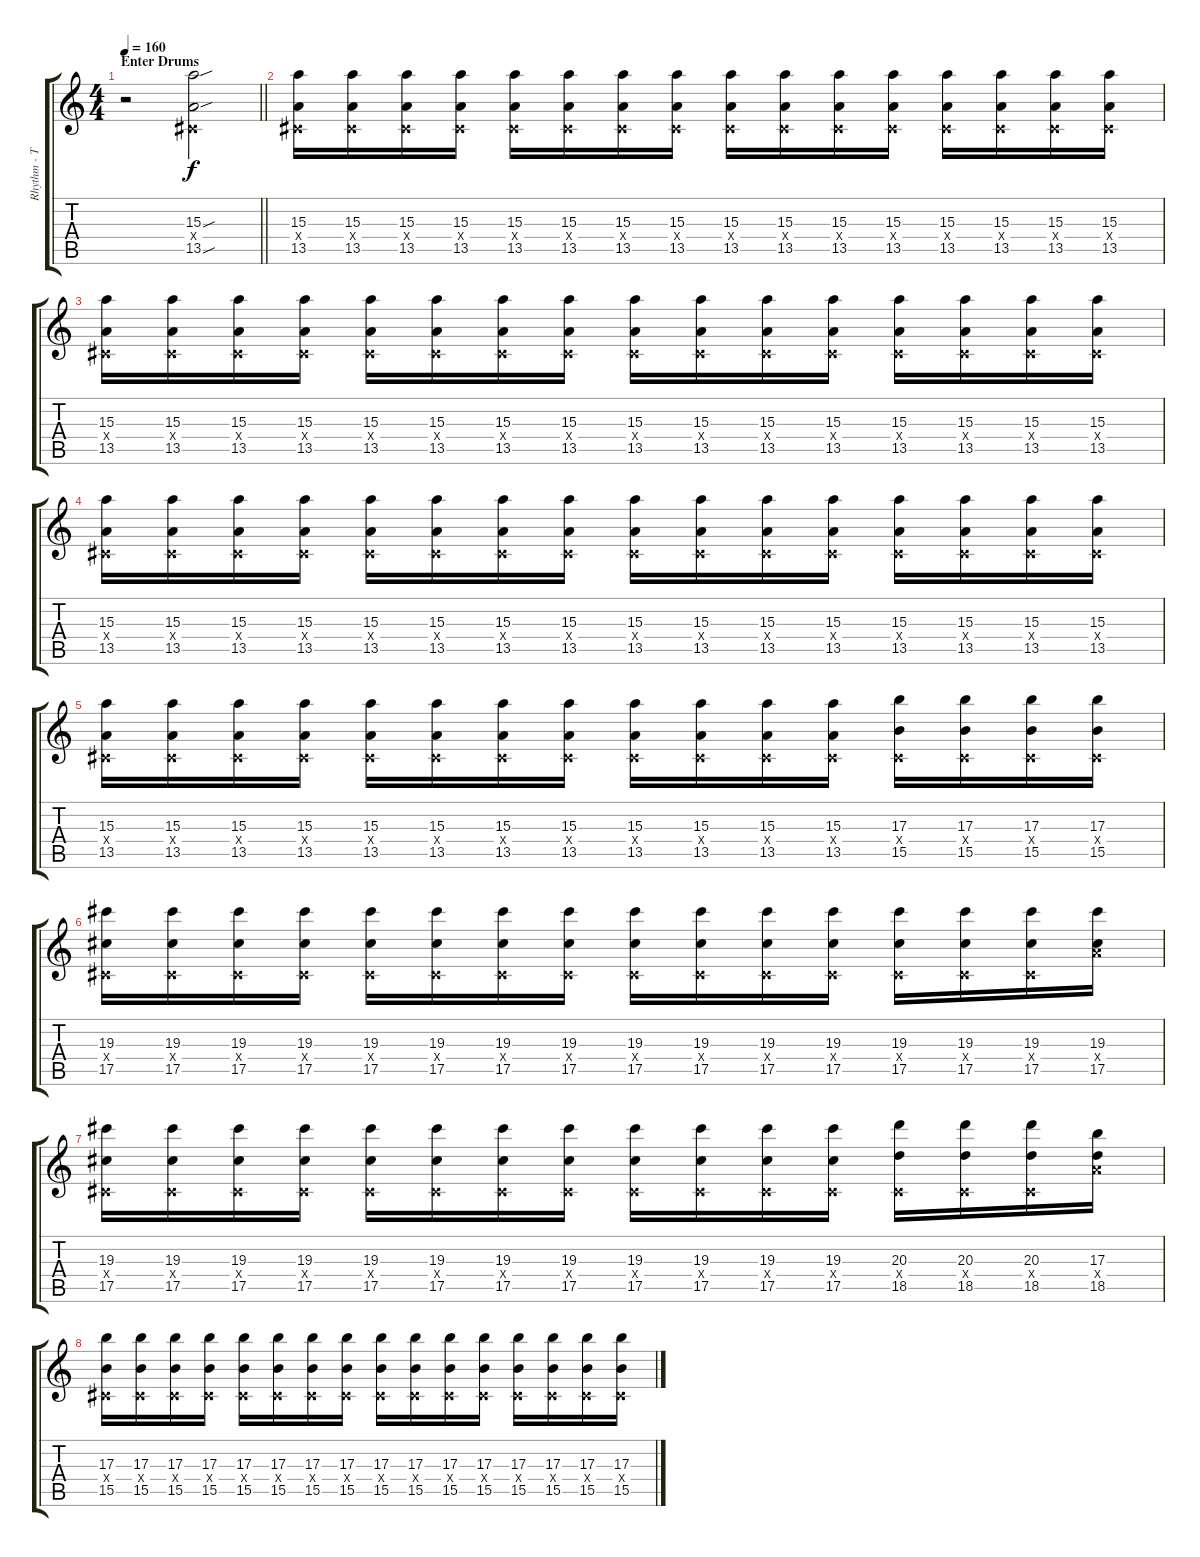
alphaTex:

\track ("Rhythm - Taylor York" "Rhythm - T") {instrument distortionguitar}
\staff {score tabs}
\tuning (Eb4 Bb3 Gb3 Db3 Ab2 Db2) {hide}
\ts (4 4)
\section ("" "Enter Drums")
\tempo 160
\clef g2
\barLineRight lightlight
\ks c
r.2{dy f} (15.3{sou} 0.4{x} 13.5{sou}).2{volume 14 instrument distortionguitar} |
(15.3 0.4{x} 13.5).16 (15.3 0.4{x} 13.5).16 (15.3 0.4{x} 13.5).16 (15.3 0.4{x} 13.5).16 (15.3 0.4{x} 13.5).16 (15.3 0.4{x} 13.5).16 (15.3 0.4{x} 13.5).16 (15.3 0.4{x} 13.5).16 (15.3 0.4{x} 13.5).16 (15.3 0.4{x} 13.5).16 (15.3 0.4{x} 13.5).16 (15.3 0.4{x} 13.5).16 (15.3 0.4{x} 13.5).16 (15.3 0.4{x} 13.5).16 (15.3 0.4{x} 13.5).16 (15.3 0.4{x} 13.5).16 |
(15.3 0.4{x} 13.5).16 (15.3 0.4{x} 13.5).16 (15.3 0.4{x} 13.5).16 (15.3 0.4{x} 13.5).16 (15.3 0.4{x} 13.5).16 (15.3 0.4{x} 13.5).16 (15.3 0.4{x} 13.5).16 (15.3 0.4{x} 13.5).16 (15.3 0.4{x} 13.5).16 (15.3 0.4{x} 13.5).16 (15.3 0.4{x} 13.5).16 (15.3 0.4{x} 13.5).16 (15.3 0.4{x} 13.5).16 (15.3 0.4{x} 13.5).16 (15.3 0.4{x} 13.5).16 (15.3 0.4{x} 13.5).16 |
(15.3 0.4{x} 13.5).16 (15.3 0.4{x} 13.5).16 (15.3 0.4{x} 13.5).16 (15.3 0.4{x} 13.5).16 (15.3 0.4{x} 13.5).16 (15.3 0.4{x} 13.5).16 (15.3 0.4{x} 13.5).16 (15.3 0.4{x} 13.5).16 (15.3 0.4{x} 13.5).16 (15.3 0.4{x} 13.5).16 (15.3 0.4{x} 13.5).16 (15.3 0.4{x} 13.5).16 (15.3 0.4{x} 13.5).16 (15.3 0.4{x} 13.5).16 (15.3 0.4{x} 13.5).16 (15.3 0.4{x} 13.5).16 |
(15.3 0.4{x} 13.5).16 (15.3 0.4{x} 13.5).16 (15.3 0.4{x} 13.5).16 (15.3 0.4{x} 13.5).16 (15.3 0.4{x} 13.5).16 (15.3 0.4{x} 13.5).16 (15.3 0.4{x} 13.5).16 (15.3 0.4{x} 13.5).16 (15.3 0.4{x} 13.5).16 (15.3 0.4{x} 13.5).16 (15.3 0.4{x} 13.5).16 (15.3 0.4{x} 13.5).16 (17.3 0.4{x} 15.5).16 (17.3 0.4{x} 15.5).16 (17.3 0.4{x} 15.5).16 (17.3 0.4{x} 15.5).16 |
(19.3 0.4{x} 17.5).16 (19.3 0.4{x} 17.5).16 (19.3 0.4{x} 17.5).16 (19.3 0.4{x} 17.5).16 (19.3 0.4{x} 17.5).16 (19.3 0.4{x} 17.5).16 (19.3 0.4{x} 17.5).16 (19.3 0.4{x} 17.5).16 (19.3 0.4{x} 17.5).16 (19.3 0.4{x} 17.5).16 (19.3 0.4{x} 17.5).16 (19.3 0.4{x} 17.5).16 (19.3 0.4{x} 17.5).16 (19.3 0.4{x} 17.5).16 (19.3 0.4{x} 17.5).16 (19.3 8.4{x} 17.5).16 |
(19.3 0.4{x} 17.5).16 (19.3 0.4{x} 17.5).16 (19.3 0.4{x} 17.5).16 (19.3 0.4{x} 17.5).16 (19.3 0.4{x} 17.5).16 (19.3 0.4{x} 17.5).16 (19.3 0.4{x} 17.5).16 (19.3 0.4{x} 17.5).16 (19.3 0.4{x} 17.5).16 (19.3 0.4{x} 17.5).16 (19.3 0.4{x} 17.5).16 (19.3 0.4{x} 17.5).16 (20.3 0.4{x} 18.5).16 (20.3 0.4{x} 18.5).16 (20.3 0.4{x} 18.5).16 (17.3 8.4{x} 18.5).16 |
(17.3 0.4{x} 15.5).16 (17.3 0.4{x} 15.5).16 (17.3 0.4{x} 15.5).16 (17.3 0.4{x} 15.5).16 (17.3 0.4{x} 15.5).16 (17.3 0.4{x} 15.5).16 (17.3 0.4{x} 15.5).16 (17.3 0.4{x} 15.5).16 (17.3 0.4{x} 15.5).16 (17.3 0.4{x} 15.5).16 (17.3 0.4{x} 15.5).16 (17.3 0.4{x} 15.5).16 (17.3 0.4{x} 15.5).16 (17.3 0.4{x} 15.5).16 (17.3 0.4{x} 15.5).16 (17.3 0.4{x} 15.5).16
